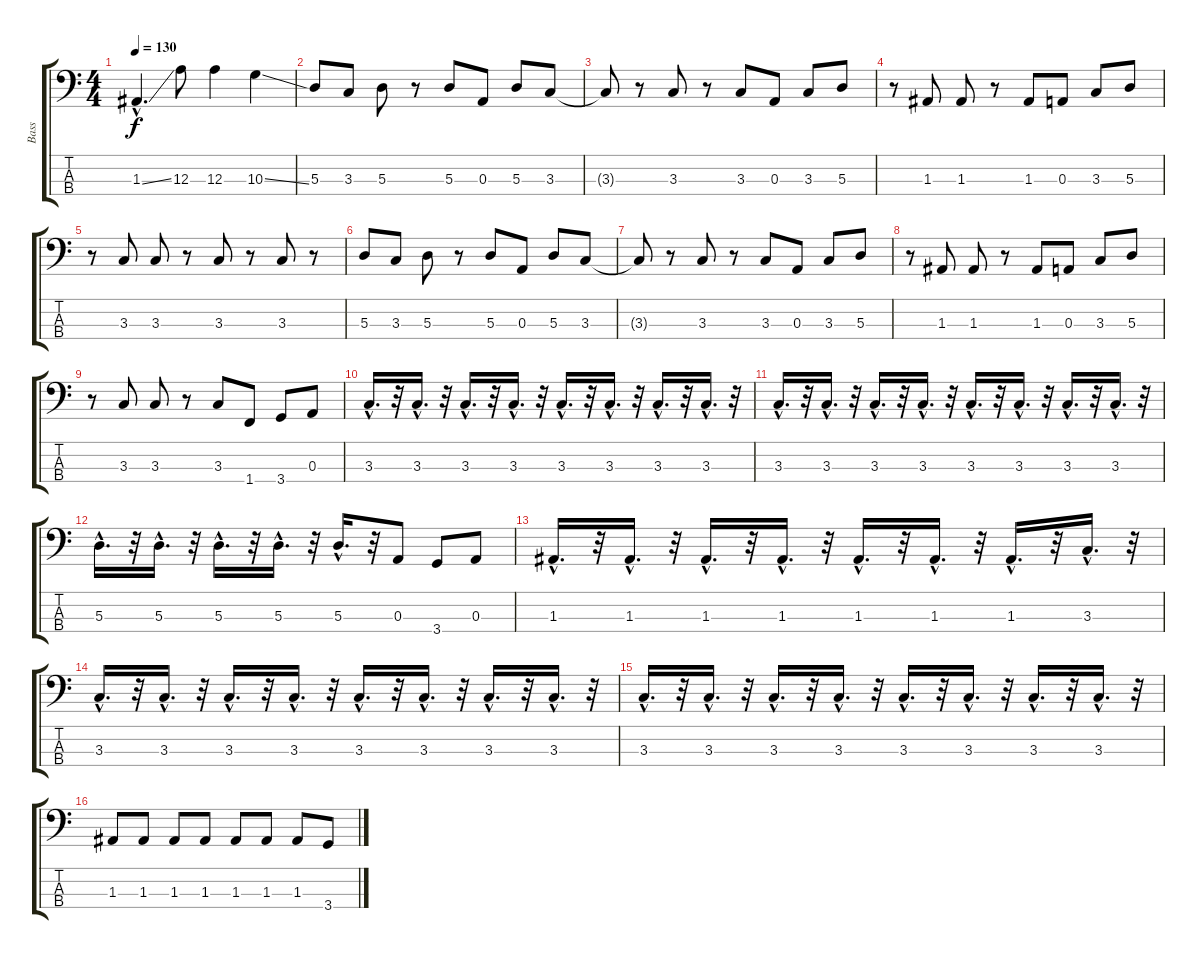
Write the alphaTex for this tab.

\track ("Bass" "Bass") {instrument electricbassfinger}
\staff {score tabs}
\tuning (G2 D2 A1 E1) {hide}
\ts (4 4)
\tempo 130
\clef f4
\ks c
1.3{ss hac}.4{d dy f} 12.3.8 12.3.4 10.3{ss}.4 |
5.3.8 3.3.8 5.3.8 r.8 5.3.8 0.3.8 5.3.8 3.3.8 |
3.3{t}.8 r.8 3.3.8 r.8 3.3.8 0.3.8 3.3.8 5.3.8 |
r.8 1.3.8 1.3.8 r.8 1.3.8 0.3.8 3.3.8 5.3.8 |
r.8 3.3.8 3.3.8 r.8 3.3.8 r.8 3.3.8 r.8 |
5.3.8 3.3.8 5.3.8 r.8 5.3.8 0.3.8 5.3.8 3.3.8 |
3.3{t}.8 r.8 3.3.8 r.8 3.3.8 0.3.8 3.3.8 5.3.8 |
r.8 1.3.8 1.3.8 r.8 1.3.8 0.3.8 3.3.8 5.3.8 |
r.8 3.3.8 3.3.8 r.8 3.3.8 1.4.8 3.4.8 0.3.8 |
3.3{hac}.16{d} r.32 3.3{hac}.16{d} r.32 3.3{hac}.16{d} r.32 3.3{hac}.16{d} r.32 3.3{hac}.16{d} r.32 3.3{hac}.16{d} r.32 3.3{hac}.16{d} r.32 3.3{hac}.16{d} r.32 |
3.3{hac}.16{d} r.32 3.3{hac}.16{d} r.32 3.3{hac}.16{d} r.32 3.3{hac}.16{d} r.32 3.3{hac}.16{d} r.32 3.3{hac}.16{d} r.32 3.3{hac}.16{d} r.32 3.3{hac}.16{d} r.32 |
5.3{hac}.16{d} r.32 5.3{hac}.16{d} r.32 5.3{hac}.16{d} r.32 5.3{hac}.16{d} r.32 5.3{hac}.16{d} r.32 0.3.8 3.4.8 0.3.8 |
1.3{hac}.16{d} r.32 1.3{hac}.16{d} r.32 1.3{hac}.16{d} r.32 1.3{hac}.16{d} r.32 1.3{hac}.16{d} r.32 1.3{hac}.16{d} r.32 1.3{hac}.16{d} r.32 3.3{hac}.16{d} r.32 |
3.3{hac}.16{d} r.32 3.3{hac}.16{d} r.32 3.3{hac}.16{d} r.32 3.3{hac}.16{d} r.32 3.3{hac}.16{d} r.32 3.3{hac}.16{d} r.32 3.3{hac}.16{d} r.32 3.3{hac}.16{d} r.32 |
3.3{hac}.16{d} r.32 3.3{hac}.16{d} r.32 3.3{hac}.16{d} r.32 3.3{hac}.16{d} r.32 3.3{hac}.16{d} r.32 3.3{hac}.16{d} r.32 3.3{hac}.16{d} r.32 3.3{hac}.16{d} r.32 |
1.3.8 1.3.8 1.3.8 1.3.8 1.3.8 1.3.8 1.3.8 3.4.8
